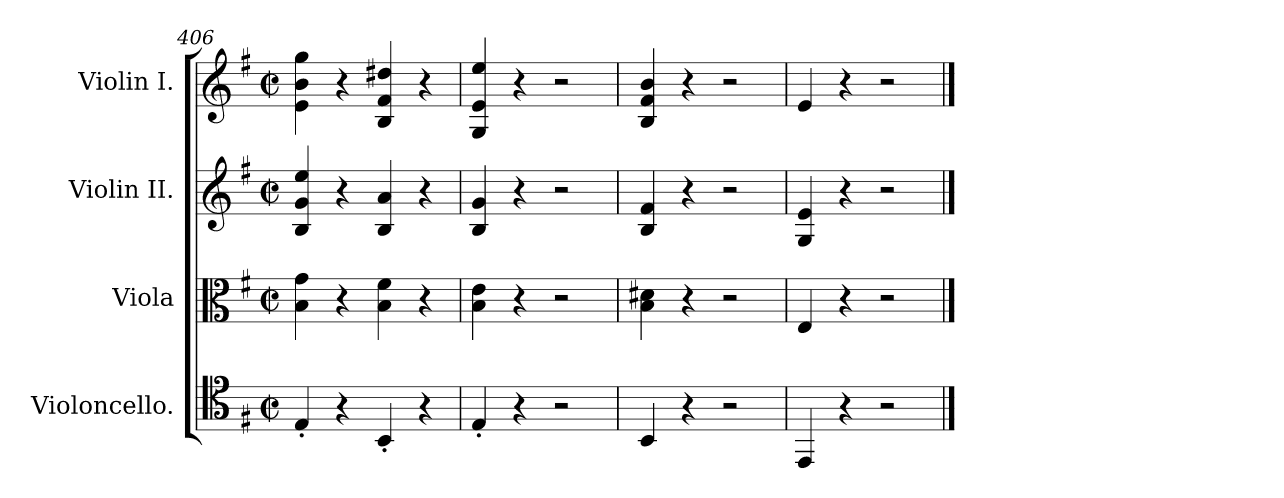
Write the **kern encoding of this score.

**kern	**kern	**kern	**kern
*part4	*part3	*part2	*part1
*staff4	*staff3	*staff2	*staff1
*I"Violoncello.	*I"Viola	*I"Violin II.	*I"Violin I.
*I'Vc	*I'Vla	*I'Vln	*I'Vln
*clefC4	*clefC3	*clefG2	*clefG2
*k[f#]	*k[f#]	*k[f#]	*k[f#]
*M2/2	*M2/2	*M2/2	*M2/2
*met(c|)	*met(c|)	*met(c|)	*met(c|)
=406	=406	=406	=406
4E'	4B 4g	4B 4g 4ee	4e 4b 4gg
4r	4r	4r	4r
4BB'	4B 4f#	4B 4a	4B 4f# 4dd#X
4r	4r	4r	4r
=407	=407	=407	=407
4E'	4B 4e	4B 4g	4G 4e 4ee
4r	4r	4r	4r
2r	2r	2r	2r
=408	=408	=408	=408
4BB	4B 4d#X	4B 4f#	4B 4f# 4b
4r	4r	4r	4r
2r	2r	2r	2r
=409	=409	=409	=409
4EE	4E	4G 4e	4e
4r	4r	4r	4r
2r	2r	2r	2r
==	==	==	==
*-	*-	*-	*-
